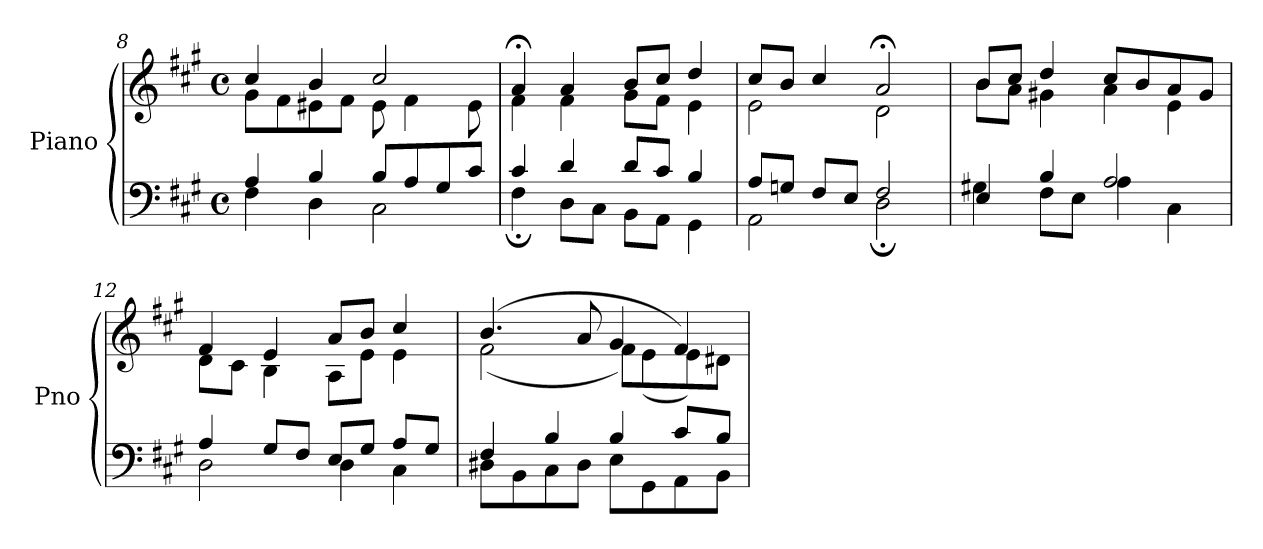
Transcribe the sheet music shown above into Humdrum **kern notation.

**kern	**kern
*part1	*part1
*staff2	*staff1
*I"Piano	*
*I'Pno	*
*clefF4	*clefG2
*k[f#c#g#]	*k[f#c#g#]
*M4/4	*M4/4
*met(c)	*met(c)
=8	=8
*^	*^
4A/	4F#\	4cc#/	8g#\L
.	.	.	8f#\
4B/	4D\	4b/	8e#X\
.	.	.	8f#\J
8B/L	2C#\	2cc#/	8e#\
8A/	.	.	4f#\
8G#/	.	.	.
8c#/J	.	.	8e#\
=9	=9	=9	=9
4c#/	4F#;\	4a;</	4f#\
4d/	8D\L	4a/	4f#\
.	8C#\J	.	.
8d/L	8BB\L	8b/L	8g#\L
8c#/J	8AA\J	8cc#/J	8f#\J
4B/	4GG#\	4dd/	4e\
=10	=10	=10	=10
8A/L	2AA\	8cc#/L	2e\
8Gn/J	.	8b/J	.
8F#/L	.	4cc#/	.
8E/J	.	.	.
2F#/	2D;\	2a;</	2d\
=11	=11	=11	=11
4E/	4G#X\	8b/L	8b\L
.	.	8cc#/J	8a\J
4B/	8F#\L	4dd/	4g#X\
.	8E\J	.	.
2A/	4A\	8cc#/L	4a\
.	.	8b/	.
.	4C#\	8a/	4e\
.	.	8g#/J	.
=12	=12	=12	=12
4A/	2D\	4f#/	8d\L
.	.	.	8c#\J
8G#/L	.	4e/	4B\
8F#/J	.	.	.
8E/L	4D\	8a/L	8A\L
8G#/J	.	8b/J	8e\J
8A/L	4C#\	4cc#/	4e\
8G#/J	.	.	.
=13	=13	=13	=13
4F#/	8D#X\L	(>4.b/	(<2f#\
.	8BB\	.	.
4B/	8C#\	.	.
.	8D#\J	8a/	.
4B/	8E\L	4g#/	8f#\L)
.	8GG#\	.	(<8e\
8c#/L	8AA\	4f#/)	8e\)
8B/J	8BB\J	.	8d#X\J
*v	*v	*	*
*	*v	*v
=	=
*-	*-
